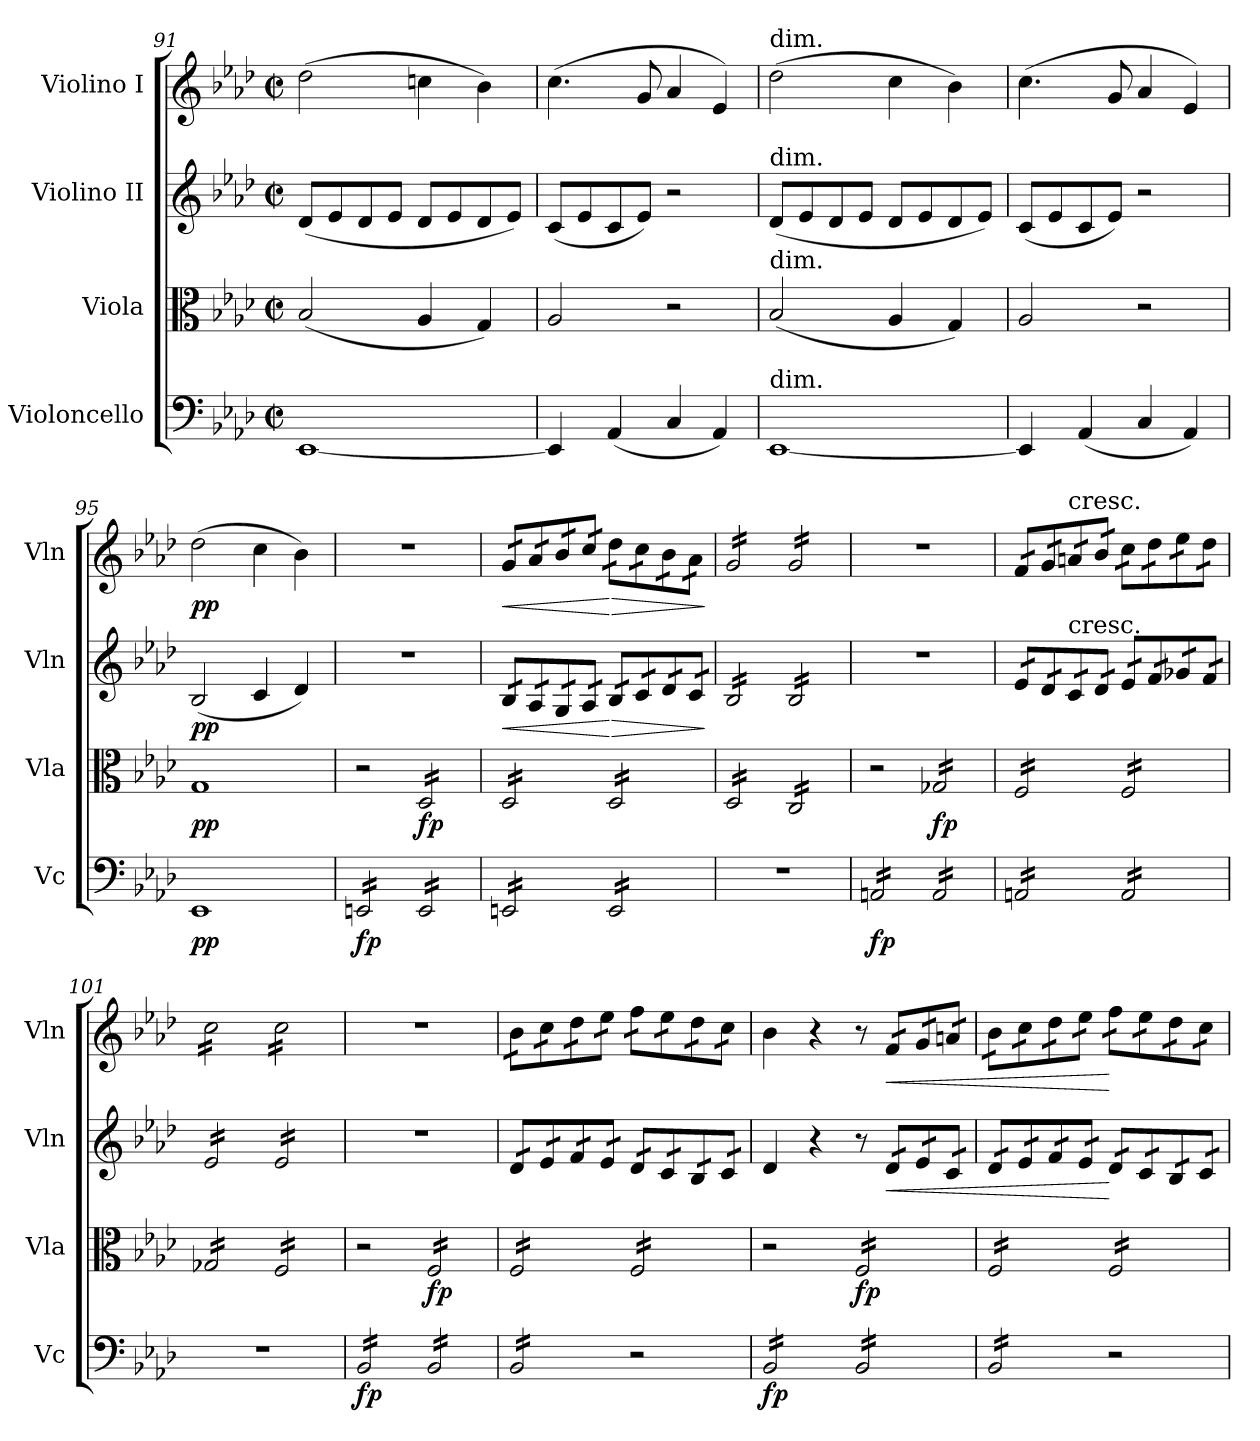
**kern	**dynam	**kern	**dynam	**kern	**dynam	**kern	**dynam
*part4	*part4	*part3	*part3	*part2	*part2	*part1	*part1
*staff4	*staff4	*staff3	*staff3	*staff2	*staff2	*staff1	*staff1
*I"Violoncello	*	*I"Viola	*	*I"Violino II	*	*I"Violino I	*
*I'Vc	*	*I'Vla	*	*I'Vln	*	*I'Vln	*
*clefF4	*	*clefC3	*	*clefG2	*	*clefG2	*
*k[b-e-a-d-]	*	*k[b-e-a-d-]	*	*k[b-e-a-d-]	*	*k[b-e-a-d-]	*
*M2/2	*	*M2/2	*	*M2/2	*	*M2/2	*
*met(c|)	*	*met(c|)	*	*met(c|)	*	*met(c|)	*
=91	=91	=91	=91	=91	=91	=91	=91
[1EE-	.	(2B-/	.	(8d-/L	.	(2dd-\	.
.	.	.	.	8e-/	.	.	.
.	.	.	.	8d-/	.	.	.
.	.	.	.	8e-/J	.	.	.
.	.	4A-/	.	8d-/L	.	4ccn\	.
.	.	.	.	8e-/	.	.	.
.	.	4G/)	.	8d-/	.	4b-\)	.
.	.	.	.	8e-/J)	.	.	.
=92	=92	=92	=92	=92	=92	=92	=92
4EE-/]	.	2A-/	.	(8c/L	.	(4.cc\	.
.	.	.	.	8e-/	.	.	.
(4AA-/	.	.	.	8c/	.	.	.
.	.	.	.	8e-/J)	.	8g/	.
4C/	.	2r	.	2r	.	4a-/	.
4AA-/)	.	.	.	.	.	4e-/)	.
=93	=93	=93	=93	=93	=93	=93	=93
!	!	!	!	!	!	!LO:TX:a:t=dim.	!
!	!	!	!	!LO:TX:a:t=dim.	!	!	!
!	!	!LO:TX:a:t=dim.	!	!	!	!	!
!LO:TX:a:t=dim.	!	!	!	!	!	!	!
[1EE-	.	(2B-/	.	(8d-/L	.	(2dd-\	.
.	.	.	.	8e-/	.	.	.
.	.	.	.	8d-/	.	.	.
.	.	.	.	8e-/J	.	.	.
.	.	4A-/	.	8d-/L	.	4cc\	.
.	.	.	.	8e-/	.	.	.
.	.	4G/)	.	8d-/	.	4b-\)	.
.	.	.	.	8e-/J)	.	.	.
=94	=94	=94	=94	=94	=94	=94	=94
4EE-/]	.	2A-/	.	(8c/L	.	(4.cc\	.
.	.	.	.	8e-/	.	.	.
(4AA-/	.	.	.	8c/	.	.	.
.	.	.	.	8e-/J)	.	8g/	.
4C/	.	2r	.	2r	.	4a-/	.
4AA-/)	.	.	.	.	.	4e-/)	.
=95	=95	=95	=95	=95	=95	=95	=95
!	!LO:DY:b	!	!LO:DY:b	!	!LO:DY:b	!	!LO:DY:b
1EE-	pp	1G	pp	(2B-/	pp	(2dd-\	pp
.	.	.	.	4c/	.	4cc\	.
.	.	.	.	4d-/)	.	4b-\)	.
=96	=96	=96	=96	=96	=96	=96	=96
!	!LO:DY:b	!	!	!	!	!	!
*tremolo	*	*	*	*	*	*	*
16EEn/LL	fp	2r	.	1r	.	1r	.
16EEn/	.	.	.	.	.	.	.
16EEn/	.	.	.	.	.	.	.
16EEn/	.	.	.	.	.	.	.
16EEn/	.	.	.	.	.	.	.
16EEn/	.	.	.	.	.	.	.
16EEn/	.	.	.	.	.	.	.
16EEn/JJ	.	.	.	.	.	.	.
!	!	!	!LO:DY:b	!	!	!	!
*	*	*tremolo	*	*	*	*	*
16EE/LL	.	16D-/LL	fp	.	.	.	.
16EE/	.	16D-/	.	.	.	.	.
16EE/	.	16D-/	.	.	.	.	.
16EE/	.	16D-/	.	.	.	.	.
16EE/	.	16D-/	.	.	.	.	.
16EE/	.	16D-/	.	.	.	.	.
16EE/	.	16D-/	.	.	.	.	.
16EE/JJ	.	16D-/JJ	.	.	.	.	.
!!LO:PB:g=z
=97	=97	=97	=97	=97	=97	=97	=97
!	!	!	!	!	!LO:HP:b	!	!LO:HP:b
*	*	*	*	*tremolo	*	*	*
*	*	*	*	*	*	*tremolo	*
16EEn/LL	.	16D-/LL	.	16B-/LL	<	16g/LL	<
16EEn/	.	16D-/	.	16B-/	.	16g/	.
16EEn/	.	16D-/	.	16A-/	.	16a-/	.
16EEn/	.	16D-/	.	16A-/	.	16a-/	.
16EEn/	.	16D-/	.	16G/	.	16b-/	.
16EEn/	.	16D-/	.	16G/	.	16b-/	.
16EEn/	.	16D-/	.	16A-/	.	16cc/	.
16EEn/JJ	.	16D-/JJ	.	16A-/JJ	.	16cc/JJ	.
!	!	!	!	!	!LO:HP:n=1:b	!	!LO:HP:n=1:b
16EE/LL	.	16D-/LL	.	16B-/LL	[ >	16dd-\LL	[ >
16EE/	.	16D-/	.	16B-/	.	16dd-\	.
16EE/	.	16D-/	.	16c/	.	16cc\	.
16EE/	.	16D-/	.	16c/	.	16cc\	.
16EE/	.	16D-/	.	16d-/	.	16b-\	.
16EE/	.	16D-/	.	16d-/	.	16b-\	.
16EE/	.	16D-/	.	16c/	.	16a-\	.
16EE/JJ	.	16D-/JJ	.	16c/JJ	.	16a-\JJ	.
.	.	.	.	.	]	.	]
=98	=98	=98	=98	=98	=98	=98	=98
1r	.	16D-/LL	.	16B-/LL	.	16g/LL	.
.	.	16D-/	.	16B-/	.	16g/	.
.	.	16D-/	.	16B-/	.	16g/	.
.	.	16D-/	.	16B-/	.	16g/	.
.	.	16D-/	.	16B-/	.	16g/	.
.	.	16D-/	.	16B-/	.	16g/	.
.	.	16D-/	.	16B-/	.	16g/	.
.	.	16D-/JJ	.	16B-/JJ	.	16g/JJ	.
.	.	16C/LL	.	16B-/LL	.	16g/LL	.
.	.	16C/	.	16B-/	.	16g/	.
.	.	16C/	.	16B-/	.	16g/	.
.	.	16C/	.	16B-/	.	16g/	.
.	.	16C/	.	16B-/	.	16g/	.
.	.	16C/	.	16B-/	.	16g/	.
.	.	16C/	.	16B-/	.	16g/	.
.	.	16C/JJ	.	16B-/JJ	.	16g/JJ	.
=99	=99	=99	=99	=99	=99	=99	=99
!	!LO:DY:b	!	!	!	!	!	!
16AAn/LL	fp	2r	.	1r	.	1r	.
16AAn/	.	.	.	.	.	.	.
16AAn/	.	.	.	.	.	.	.
16AAn/	.	.	.	.	.	.	.
16AAn/	.	.	.	.	.	.	.
16AAn/	.	.	.	.	.	.	.
16AAn/	.	.	.	.	.	.	.
16AAn/JJ	.	.	.	.	.	.	.
!	!	!	!LO:DY:b	!	!	!	!
16AA/LL	.	16G-X/LL	fp	.	.	.	.
16AA/	.	16G-X/	.	.	.	.	.
16AA/	.	16G-X/	.	.	.	.	.
16AA/	.	16G-X/	.	.	.	.	.
16AA/	.	16G-X/	.	.	.	.	.
16AA/	.	16G-X/	.	.	.	.	.
16AA/	.	16G-X/	.	.	.	.	.
16AA/JJ	.	16G-X/JJ	.	.	.	.	.
=100	=100	=100	=100	=100	=100	=100	=100
16AAn/LL	.	16F/LL	.	16e-/LL	.	16f/LL	.
16AAn/	.	16F/	.	16e-/	.	16f/	.
16AAn/	.	16F/	.	16d-/	.	16g/	.
16AAn/	.	16F/	.	16d-/	.	16g/	.
!	!	!	!	!	!	!LO:TX:a:t=cresc.	!
!	!	!	!	!LO:TX:a:t=cresc.	!	!	!
16AAn/	.	16F/	.	16c/	.	16an/	.
16AAn/	.	16F/	.	16c/	.	16an/	.
16AAn/	.	16F/	.	16d-/	.	16b-/	.
16AAn/JJ	.	16F/JJ	.	16d-/JJ	.	16b-/JJ	.
16AA/LL	.	16F/LL	.	16e-/LL	.	16cc\LL	.
16AA/	.	16F/	.	16e-/	.	16cc\	.
16AA/	.	16F/	.	16f/	.	16dd-\	.
16AA/	.	16F/	.	16f/	.	16dd-\	.
16AA/	.	16F/	.	16g-X/	.	16ee-\	.
16AA/	.	16F/	.	16g-X/	.	16ee-\	.
16AA/	.	16F/	.	16f/	.	16dd-\	.
16AA/JJ	.	16F/JJ	.	16f/JJ	.	16dd-\JJ	.
=101	=101	=101	=101	=101	=101	=101	=101
1r	.	16G-X/LL	.	16e-/LL	.	16cc\LL	.
.	.	16G-X/	.	16e-/	.	16cc\	.
.	.	16G-X/	.	16e-/	.	16cc\	.
.	.	16G-X/	.	16e-/	.	16cc\	.
.	.	16G-X/	.	16e-/	.	16cc\	.
.	.	16G-X/	.	16e-/	.	16cc\	.
.	.	16G-X/	.	16e-/	.	16cc\	.
.	.	16G-X/JJ	.	16e-/JJ	.	16cc\JJ	.
.	.	16F/LL	.	16e-/LL	.	16cc\LL	.
.	.	16F/	.	16e-/	.	16cc\	.
.	.	16F/	.	16e-/	.	16cc\	.
.	.	16F/	.	16e-/	.	16cc\	.
.	.	16F/	.	16e-/	.	16cc\	.
.	.	16F/	.	16e-/	.	16cc\	.
.	.	16F/	.	16e-/	.	16cc\	.
.	.	16F/JJ	.	16e-/JJ	.	16cc\JJ	.
=102	=102	=102	=102	=102	=102	=102	=102
!	!LO:DY:b	!	!	!	!	!	!
16BB-/LL	fp	2r	.	1r	.	1r	.
16BB-/	.	.	.	.	.	.	.
16BB-/	.	.	.	.	.	.	.
16BB-/	.	.	.	.	.	.	.
16BB-/	.	.	.	.	.	.	.
16BB-/	.	.	.	.	.	.	.
16BB-/	.	.	.	.	.	.	.
16BB-/JJ	.	.	.	.	.	.	.
!	!	!	!LO:DY:b	!	!	!	!
16BB-/LL	.	16F/LL	fp	.	.	.	.
16BB-/	.	16F/	.	.	.	.	.
16BB-/	.	16F/	.	.	.	.	.
16BB-/	.	16F/	.	.	.	.	.
16BB-/	.	16F/	.	.	.	.	.
16BB-/	.	16F/	.	.	.	.	.
16BB-/	.	16F/	.	.	.	.	.
16BB-/JJ	.	16F/JJ	.	.	.	.	.
=103	=103	=103	=103	=103	=103	=103	=103
16BB-/LL	.	16F/LL	.	16d-/LL	.	16b-\LL	.
16BB-/	.	16F/	.	16d-/	.	16b-\	.
16BB-/	.	16F/	.	16e-/	.	16cc\	.
16BB-/	.	16F/	.	16e-/	.	16cc\	.
16BB-/	.	16F/	.	16f/	.	16dd-\	.
16BB-/	.	16F/	.	16f/	.	16dd-\	.
16BB-/	.	16F/	.	16e-/	.	16ee-\	.
16BB-/JJ	.	16F/JJ	.	16e-/JJ	.	16ee-\JJ	.
2r	.	16F/LL	.	16d-/LL	.	16ff\LL	.
.	.	16F/	.	16d-/	.	16ff\	.
.	.	16F/	.	16c/	.	16ee-\	.
.	.	16F/	.	16c/	.	16ee-\	.
.	.	16F/	.	16B-/	.	16dd-\	.
.	.	16F/	.	16B-/	.	16dd-\	.
.	.	16F/	.	16c/	.	16cc\	.
.	.	16F/JJ	.	16c/JJ	.	16cc\JJ	.
*	*	*	*	*	*	*Xtremolo	*
*	*	*	*	*Xtremolo	*	*	*
!!LO:LB:g=z
=104	=104	=104	=104	=104	=104	=104	=104
!	!LO:DY:b	!	!	!	!	!	!
16BB-/LL	fp	2r	.	4d-/	.	4b-\	.
16BB-/	.	.	.	.	.	.	.
16BB-/	.	.	.	.	.	.	.
16BB-/	.	.	.	.	.	.	.
16BB-/	.	.	.	4r	.	4r	.
16BB-/	.	.	.	.	.	.	.
16BB-/	.	.	.	.	.	.	.
16BB-/JJ	.	.	.	.	.	.	.
!	!	!	!LO:DY:b	!	!	!	!
16BB-/LL	.	16F/LL	fp	8r	.	8r	.
16BB-/	.	16F/	.	.	.	.	.
!	!	!	!	!	!LO:HP:b	!	!LO:HP:b
*	*	*	*	*tremolo	*	*	*
*	*	*	*	*	*	*tremolo	*
16BB-/	.	16F/	.	16d-/LL	<	16f/LL	<
16BB-/	.	16F/	.	16d-/	.	16f/	.
16BB-/	.	16F/	.	16e-/	.	16g/	.
16BB-/	.	16F/	.	16e-/	.	16g/	.
16BB-/	.	16F/	.	16c/	.	16an/	.
16BB-/JJ	.	16F/JJ	.	16c/JJ	.	16an/JJ	.
=105	=105	=105	=105	=105	=105	=105	=105
16BB-/LL	.	16F/LL	.	16d-/LL	.	16b-\LL	.
16BB-/	.	16F/	.	16d-/	.	16b-\	.
16BB-/	.	16F/	.	16e-/	.	16cc\	.
16BB-/	.	16F/	.	16e-/	.	16cc\	.
16BB-/	.	16F/	.	16f/	.	16dd-\	.
16BB-/	.	16F/	.	16f/	.	16dd-\	.
16BB-/	.	16F/	.	16e-/	.	16ee-\	.
16BB-/JJ	.	16F/JJ	.	16e-/JJ	.	16ee-\JJ	.
*Xtremolo	*	*	*	*	*	*	*
2r	.	16F/LL	.	16d-/LL	[	16ff\LL	[
.	.	16F/	.	16d-/	.	16ff\	.
.	.	16F/	.	16c/	.	16ee-\	.
.	.	16F/	.	16c/	.	16ee-\	.
.	.	16F/	.	16B-/	.	16dd-\	.
.	.	16F/	.	16B-/	.	16dd-\	.
.	.	16F/	.	16c/	.	16cc\	.
.	.	16F/JJ	.	16c/JJ	.	16cc\JJ	.
*	*	*	*	*	*	*Xtremolo	*
*	*	*	*	*Xtremolo	*	*	*
*	*	*Xtremolo	*	*	*	*	*
=	=	=	=	=	=	=	=
*-	*-	*-	*-	*-	*-	*-	*-
